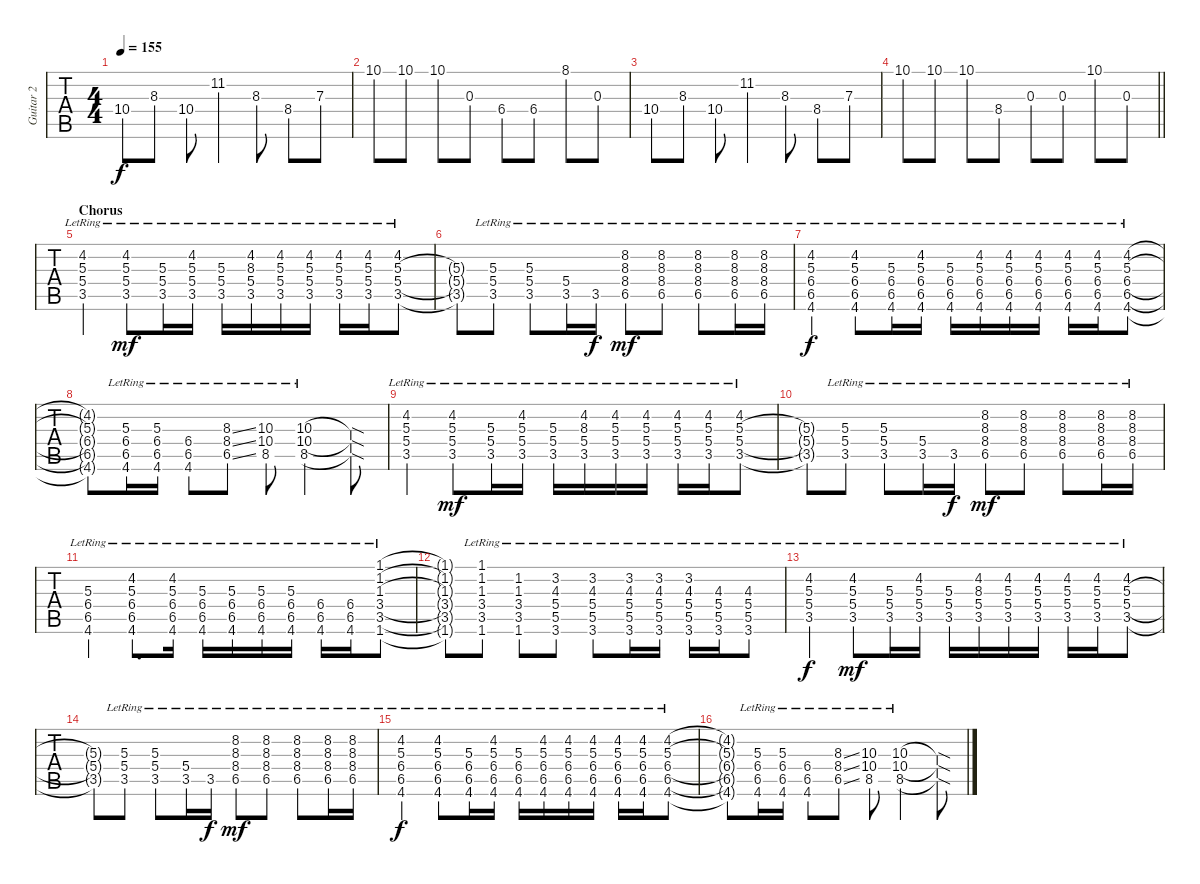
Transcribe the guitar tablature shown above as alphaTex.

\track ("Guitar 2" "Guitar 2") {instrument distortionguitar}
\staff {tabs}
\tuning (E4 B3 G3 D3 A2 E2) {hide}
\ts (4 4)
\tempo 155
\clef g2
\ks eb
10.4.8{dy f} 8.3.8 10.4.8 11.2.4 8.3.8 8.4.8 7.3.8 |
10.1.8 10.1.8 10.1.8 0.3.8 6.4.8 6.4.8 8.1.8 0.3.8 |
10.4.8 8.3.8 10.4.8 11.2.4 8.3.8 8.4.8 7.3.8 |
\barLineRight lightlight
10.1.8 10.1.8 10.1.8 8.4.8 0.3.8 0.3.8 10.1.8 0.3.8 |
\section ("" "Chorus")
(4.2{lr} 5.3{lr} 5.4{lr} 3.5{lr}).4{instrument distortionguitar} (4.2{lr} 5.3{lr} 5.4{lr} 3.5{lr}).8{dy mf} (5.3{lr} 5.4{lr} 3.5{lr}).16 (4.2{lr} 5.3{lr} 5.4{lr} 3.5{lr}).16 (5.3{lr} 5.4{lr} 3.5{lr}).16 (4.2{lr} 8.3{lr} 5.4{lr} 3.5{lr}).16 (4.2{lr} 5.3{lr} 5.4{lr} 3.5{lr}).16 (4.2{lr} 5.3{lr} 5.4{lr} 3.5{lr}).16 (4.2{lr} 5.3{lr} 5.4{lr} 3.5{lr}).16 (4.2{lr} 5.3{lr} 5.4{lr} 3.5{lr}).16 (4.2{lr} 5.3{lr} 5.4{lr} 3.5{lr}).8 |
(5.3{t} 5.4{t} 3.5{t}).8 (5.3{lr} 5.4{lr} 3.5{lr}).8 (5.3{lr} 5.4{lr} 3.5{lr}).8 (5.4{lr} 3.5{lr}).16 3.5{lr}.16{dy f} (8.2{lr} 8.3{lr} 8.4{lr} 6.5{lr}).8{dy mf} (8.2{lr} 8.3{lr} 8.4{lr} 6.5{lr}).8 (8.2{lr} 8.3{lr} 8.4{lr} 6.5{lr}).8 (8.2{lr} 8.3{lr} 8.4{lr} 6.5{lr}).16 (8.2{lr} 8.3{lr} 8.4{lr} 6.5{lr}).16 |
(4.2{lr} 5.3{lr} 6.4{lr} 6.5{lr} 4.6{lr}).4{dy f} (4.2{lr} 5.3{lr} 6.4{lr} 6.5{lr} 4.6{lr}).8 (5.3{lr} 6.4{lr} 6.5{lr} 4.6{lr}).16 (4.2{lr} 5.3{lr} 6.4{lr} 6.5{lr} 4.6{lr}).16 (5.3{lr} 6.4{lr} 6.5{lr} 4.6{lr}).16 (4.2{lr} 5.3{lr} 6.4{lr} 6.5{lr} 4.6{lr}).16 (4.2{lr} 5.3{lr} 6.4{lr} 6.5{lr} 4.6{lr}).16 (4.2{lr} 5.3{lr} 6.4{lr} 6.5{lr} 4.6{lr}).16 (4.2{lr} 5.3{lr} 6.4{lr} 6.5{lr} 4.6{lr}).16 (4.2{lr} 5.3{lr} 6.4{lr} 6.5{lr} 4.6{lr}).16 (4.2{lr} 5.3{lr} 6.4{lr} 6.5{lr} 4.6{lr}).8 |
(4.2{t} 5.3{t} 6.4{t} 6.5{t} 4.6{t}).8 (5.3{lr} 6.4{lr} 6.5{lr} 4.6{lr}).16 (5.3{lr} 6.4{lr} 6.5{lr} 4.6{lr}).16 (6.4{lr} 6.5{lr} 4.6{lr}).8 (8.3{ss lr} 8.4{ss lr} 6.5{ss lr}).8 (10.3{lr} 10.4{lr} 8.5{lr}).8 (10.3{lr} 10.4{lr} 8.5{lr}).4 (10.3{sod t} 10.4{sod t} 8.5{sod t}).8 |
(4.2{lr} 5.3{lr} 5.4{lr} 3.5{lr}).4 (4.2{lr} 5.3{lr} 5.4{lr} 3.5{lr}).8{dy mf} (5.3{lr} 5.4{lr} 3.5{lr}).16 (4.2{lr} 5.3{lr} 5.4{lr} 3.5{lr}).16 (5.3{lr} 5.4{lr} 3.5{lr}).16 (4.2{lr} 8.3{lr} 5.4{lr} 3.5{lr}).16 (4.2{lr} 5.3{lr} 5.4{lr} 3.5{lr}).16 (4.2{lr} 5.3{lr} 5.4{lr} 3.5{lr}).16 (4.2{lr} 5.3{lr} 5.4{lr} 3.5{lr}).16 (4.2{lr} 5.3{lr} 5.4{lr} 3.5{lr}).16 (4.2{lr} 5.3{lr} 5.4{lr} 3.5{lr}).8 |
(5.3{t} 5.4{t} 3.5{t}).8 (5.3 5.4{lr} 3.5{lr}).8 (5.3 5.4{lr} 3.5{lr}).8 (5.4 3.5{lr}).16 3.5{lr}.16{dy f} (8.2{lr} 8.3{lr} 8.4{lr} 6.5{lr}).8{dy mf} (8.2{lr} 8.3{lr} 8.4{lr} 6.5{lr}).8 (8.2{lr} 8.3{lr} 8.4{lr} 6.5{lr}).8 (8.2 8.3 8.4 6.5{lr}).16 (8.2 8.3 8.4 6.5{lr}).16 |
(5.3{lr} 6.4{lr} 6.5{lr} 4.6{lr}).4 (4.2{lr} 5.3{lr} 6.4{lr} 6.5{lr} 4.6{lr}).8{d} (4.2{lr} 5.3{lr} 6.4{lr} 6.5{lr} 4.6{lr}).16 (5.3{lr} 6.4{lr} 6.5{lr} 4.6{lr}).16 (5.3{lr} 6.4{lr} 6.5{lr} 4.6{lr}).16 (5.3{lr} 6.4{lr} 6.5{lr} 4.6{lr}).16 (5.3{lr} 6.4{lr} 6.5{lr} 4.6{lr}).16 (6.4{lr} 6.5{lr} 4.6{lr}).16 (6.4{lr} 6.5{lr} 4.6{lr}).16 (1.1{lr} 1.2{lr} 1.3{lr} 3.4{lr} 3.5{lr} 1.6{lr}).8 |
(1.1{t} 1.2{t} 1.3{t} 3.4{t} 3.5{t} 1.6{t}).8 (1.1{lr} 1.2{lr} 1.3{lr} 3.4{lr} 3.5{lr} 1.6{lr}).8 (1.2 1.3 3.4 3.5{lr} 1.6{lr}).8 (3.2 4.3 5.4 5.5{lr} 3.6{lr}).8 (3.2{lr} 4.3{lr} 5.4{lr} 5.5{lr} 3.6{lr}).8 (3.2{lr} 4.3{lr} 5.4{lr} 5.5{lr} 3.6{lr}).16 (3.2{lr} 4.3{lr} 5.4{lr} 5.5{lr} 3.6{lr}).16 (3.2{lr} 4.3{lr} 5.4{lr} 5.5{lr} 3.6{lr}).16 (4.3 5.4 5.5{lr} 3.6{lr}).16 (4.3 5.4 5.5{lr} 3.6{lr}).8 |
(4.2{lr} 5.3{lr} 5.4{lr} 3.5{lr}).4{dy f} (4.2{lr} 5.3{lr} 5.4{lr} 3.5{lr}).8{dy mf} (5.3{lr} 5.4{lr} 3.5{lr}).16 (4.2{lr} 5.3{lr} 5.4{lr} 3.5{lr}).16 (5.3{lr} 5.4{lr} 3.5{lr}).16 (4.2{lr} 8.3{lr} 5.4{lr} 3.5{lr}).16 (4.2{lr} 5.3{lr} 5.4{lr} 3.5{lr}).16 (4.2{lr} 5.3{lr} 5.4{lr} 3.5{lr}).16 (4.2{lr} 5.3{lr} 5.4{lr} 3.5{lr}).16 (4.2{lr} 5.3{lr} 5.4{lr} 3.5{lr}).16 (4.2{lr} 5.3{lr} 5.4{lr} 3.5{lr}).8 |
(5.3{t} 5.4{t} 3.5{t}).8 (5.3{lr} 5.4{lr} 3.5{lr}).8 (5.3{lr} 5.4{lr} 3.5{lr}).8 (5.4{lr} 3.5{lr}).16 3.5{lr}.16{dy f} (8.2{lr} 8.3{lr} 8.4{lr} 6.5{lr}).8{dy mf} (8.2{lr} 8.3{lr} 8.4{lr} 6.5{lr}).8 (8.2{lr} 8.3{lr} 8.4{lr} 6.5{lr}).8 (8.2{lr} 8.3{lr} 8.4{lr} 6.5{lr}).16 (8.2{lr} 8.3{lr} 8.4{lr} 6.5{lr}).16 |
(4.2{lr} 5.3{lr} 6.4{lr} 6.5{lr} 4.6{lr}).4{dy f} (4.2{lr} 5.3{lr} 6.4{lr} 6.5{lr} 4.6{lr}).8 (5.3{lr} 6.4{lr} 6.5{lr} 4.6{lr}).16 (4.2{lr} 5.3{lr} 6.4{lr} 6.5{lr} 4.6{lr}).16 (5.3{lr} 6.4{lr} 6.5{lr} 4.6{lr}).16 (4.2{lr} 5.3{lr} 6.4{lr} 6.5{lr} 4.6{lr}).16 (4.2{lr} 5.3{lr} 6.4{lr} 6.5{lr} 4.6{lr}).16 (4.2{lr} 5.3{lr} 6.4{lr} 6.5{lr} 4.6{lr}).16 (4.2{lr} 5.3{lr} 6.4{lr} 6.5{lr} 4.6{lr}).16 (4.2{lr} 5.3{lr} 6.4{lr} 6.5{lr} 4.6{lr}).16 (4.2{lr} 5.3{lr} 6.4{lr} 6.5{lr} 4.6{lr}).8 |
(4.2{t} 5.3{t} 6.4{t} 6.5{t} 4.6{t}).8 (5.3{lr} 6.4{lr} 6.5{lr} 4.6{lr}).16 (5.3{lr} 6.4{lr} 6.5{lr} 4.6{lr}).16 (6.4{lr} 6.5{lr} 4.6{lr}).8 (8.3{ss lr} 8.4{ss lr} 6.5{ss lr}).8 (10.3{lr} 10.4{lr} 8.5{lr}).8 (10.3{lr} 10.4{lr} 8.5{lr}).4 (10.3{sod t} 10.4{sod t} 8.5{sod t}).8
